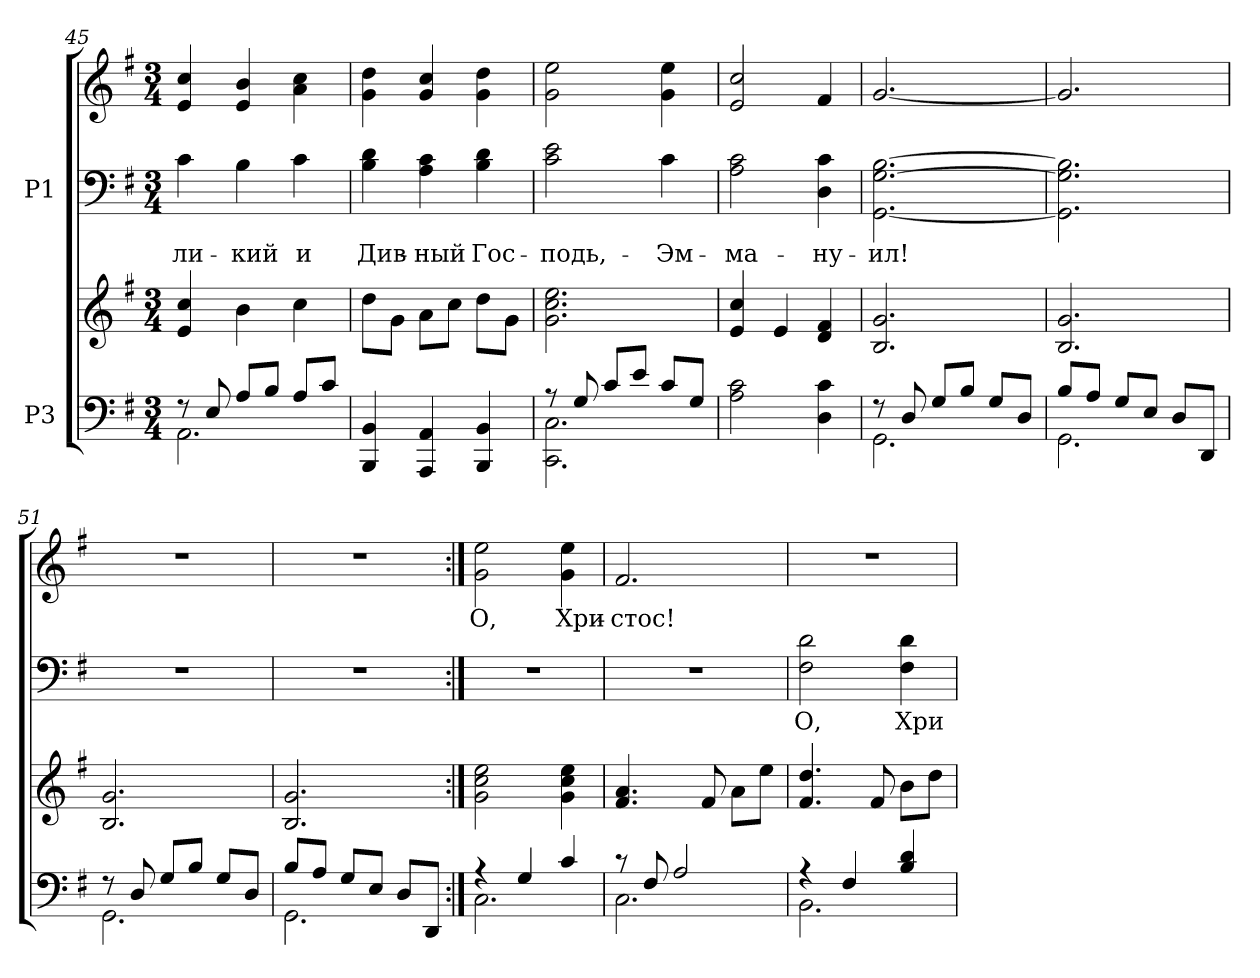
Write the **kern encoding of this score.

**kern	**kern	**kern	**text	**kern	**text
*part2	*part2	*part1	*part1	*part1	*part1
*staff4	*staff3	*staff2	*staff2	*staff1	*staff1
*I"P3	*	*I"P1	*	*	*
*clefF4	*clefG2	*clefF4	*	*clefG2	*
*k[f#]	*k[f#]	*k[f#]	*	*k[f#]	*
*G:	*G:	*G:	*	*G:	*
*M3/4	*M3/4	*M3/4	*	*M3/4	*
=45	=45	=45	=45	=45	=45
*^	*	*	*	*	*
!	!	!	!	!LO:LY:a:color=#000000	!	!
8r	2.AAi\	4ei/ 4cci	4ci\	-ли-	4ei/ 4cci	.
8Ei/	.	.	.	.	.	.
!	!	!	!	!LO:LY:a:color=#000000	!	!
8Ai/L	.	4bi\	4Bi\	-кий	4ei/ 4bi	.
8Bi/J	.	.	.	.	.	.
!	!	!	!	!LO:LY:a:color=#000000	!	!
8Ai/L	.	4cci\	4ci\	и	4ai\ 4cci	.
8ci/J	.	.	.	.	.	.
*v	*v	*	*	*	*	*
!!LO:LB:g=z
=46	=46	=46	=46	=46	=46
!	!	!	!LO:LY:a:color=#000000	!	!
4BBBi/ 4BBi	8ddi\L	4Bi\ 4di	Див-	4gi\ 4ddi	.
.	8gi\J	.	.	.	.
!	!	!	!LO:LY:a:color=#000000	!	!
4AAAi/ 4AAi	8ai\L	4Ai\ 4ci	-ный	4gi/ 4cci	.
.	8cci\J	.	.	.	.
!	!	!	!LO:LY:a:color=#000000	!	!
4BBBi/ 4BBi	8ddi\L	4Bi\ 4di	Гос-	4gi\ 4ddi	.
.	8gi\J	.	.	.	.
=47	=47	=47	=47	=47	=47
*^	*	*	*	*	*
!	!	!	!	!LO:LY:a:color=#000000	!	!
8r	2.CCi\ 2.Ci	2.gi\ 2.cci 2.eei	2ci\ 2ei	-подь,-	2gi\ 2eei	.
8Gi/	.	.	.	.	.	.
8ci/L	.	.	.	.	.	.
8ei/J	.	.	.	.	.	.
!	!	!	!	!LO:LY:a:color=#000000	!	!
8ci/L	.	.	4ci\	-Эм-	4gi\ 4eei	.
8Gi/J	.	.	.	.	.	.
*v	*v	*	*	*	*	*
=48	=48	=48	=48	=48	=48
!	!	!	!LO:LY:a:color=#000000	!	!
2Ai\ 2ci	4ei/ 4cci	2Ai\ 2ci	-ма-	2ei/ 2cci	.
.	4ei/	.	.	.	.
!	!	!	!LO:LY:a:color=#000000	!	!
4Di\ 4ci	4di/ 4f#i	4Di\ 4ci	-ну-	4f#i/	.
=49	=49	=49	=49	=49	=49
*^	*	*	*	*	*
!	!	!	!	!LO:LY:a:color=#000000	!	!
8r	2.GGi\	2.Bi/ 2.gi	[<2.GGi\ [>2.Gi [>2.Bi	-ил!	[<2.gi/	.
8Di/	.	.	.	.	.	.
8Gi/L	.	.	.	.	.	.
8Bi/J	.	.	.	.	.	.
8Gi/L	.	.	.	.	.	.
8Di/J	.	.	.	.	.	.
=50	=50	=50	=50	=50	=50	=50
8Bi/L	2.GGi\	2.Bi/ 2.gi	2.GGi\] 2.Gi] 2.Bi]	.	2.gi/]	.
8Ai/J	.	.	.	.	.	.
8Gi/L	.	.	.	.	.	.
8Ei/J	.	.	.	.	.	.
8Di/L	.	.	.	.	.	.
8DDi/J	.	.	.	.	.	.
=51	=51	=51	=51	=51	=51	=51
!	!	!	!LO:N:vis=1	!	!LO:N:vis=1	!
8r	2.GGi\	2.Bi/ 2.gi	2.r	.	2.r	.
8Di/	.	.	.	.	.	.
8Gi/L	.	.	.	.	.	.
8Bi/J	.	.	.	.	.	.
8Gi/L	.	.	.	.	.	.
8Di/J	.	.	.	.	.	.
!!LO:LB:g=z
=52	=52	=52	=52	=52	=52	=52
!	!	!	!LO:N:vis=1	!	!LO:N:vis=1	!
8Bi/L	2.GGi\	2.Bi/ 2.gi	2.r	.	2.r	.
8Ai/J	.	.	.	.	.	.
8Gi/L	.	.	.	.	.	.
8Ei/J	.	.	.	.	.	.
8Di/L	.	.	.	.	.	.
8DDi/J	.	.	.	.	.	.
=53:|!	=53:|!	=53:|!	=53:|!	=53:|!	=53:|!	=53:|!
!	!	!	!LO:N:vis=1	!	!	!
!	!	!	!	!	!	!LO:LY:b:color=#000000
4r	2.Ci\	2gi\ 2cci 2eei	2.r	.	2gi\ 2eei	О,
4Gi/	.	.	.	.	.	.
!	!	!	!	!	!	!LO:LY:b:color=#000000
4ci/	.	4gi\ 4cci 4eei	.	.	4gi\ 4eei	Хри-
=54	=54	=54	=54	=54	=54	=54
!	!	!	!LO:N:vis=1	!	!	!
!	!	!	!	!	!	!LO:LY:b:color=#000000
8r	2.Ci\	4.f#i/ 4.ai	2.r	.	2.f#i/	-стос!
8F#i/	.	.	.	.	.	.
2Ai/	.	.	.	.	.	.
.	.	8f#i/	.	.	.	.
.	.	8ai\L	.	.	.	.
.	.	8eei\J	.	.	.	.
=55	=55	=55	=55	=55	=55	=55
!	!	!	!	!LO:LY:a:color=#000000	!LO:N:vis=1	!
4r	2.BBi\	4.f#i/ 4.ddi	2F#i\ 2di	О,	2.r	.
4F#i/	.	.	.	.	.	.
.	.	8f#i/	.	.	.	.
!	!	!	!	!LO:LY:a:color=#000000	!	!
4Bi/ 4di	.	8bi\L	4F#i\ 4di	Хри-	.	.
.	.	8ddi\J	.	.	.	.
*v	*v	*	*	*	*	*
=	=	=	=	=	=
*-	*-	*-	*-	*-	*-
